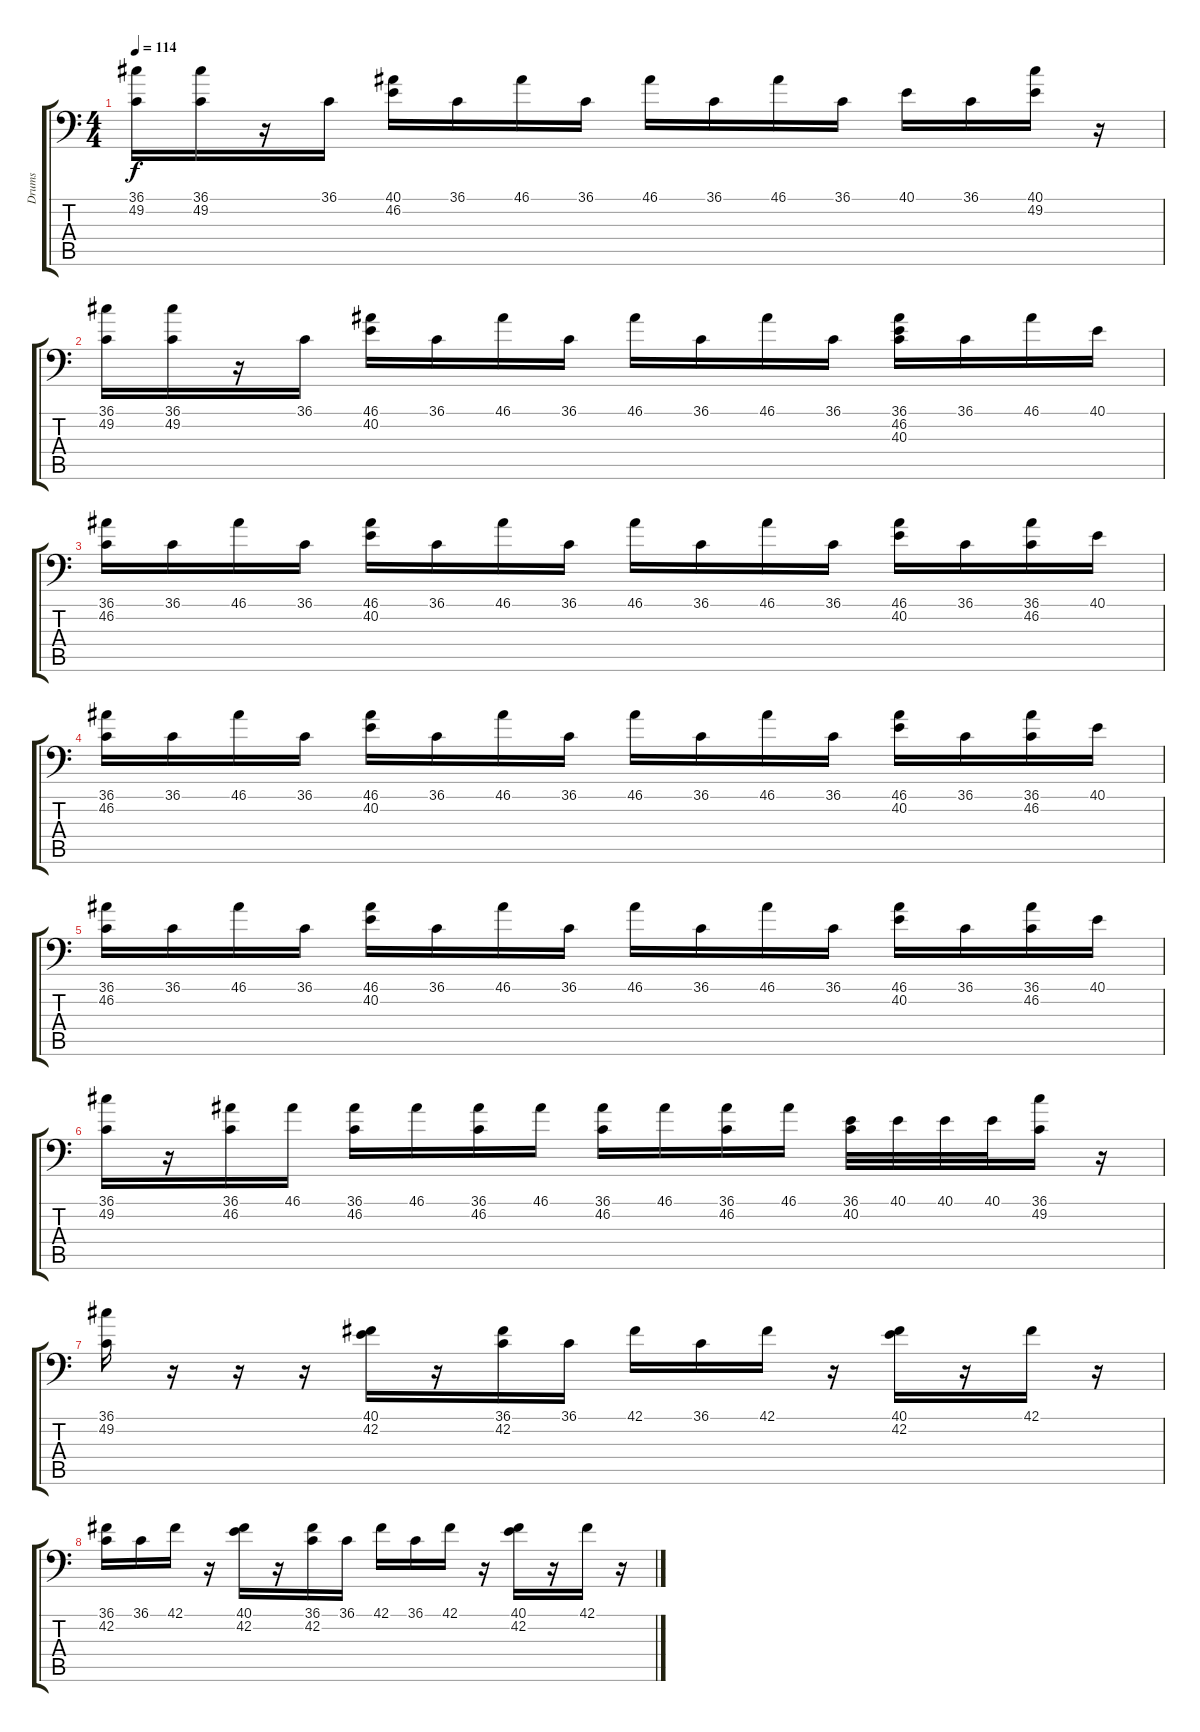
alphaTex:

\track ("Drums" "Drums") {instrument acousticgrandpiano}
\staff {score tabs}
\tuning (C-1 C-1 C-1 C-1 C-1 C-1) {hide}
\ts (4 4)
\tempo 114
\clef f4
\ks c
(36.1 49.2).16{dy f} (36.1 49.2).16 r.16 36.1.16 (40.1 46.2).16 36.1.16 46.1.16 36.1.16 46.1.16 36.1.16 46.1.16 36.1.16 40.1.16 36.1.16 (40.1 49.2).16 r.16 |
(36.1 49.2).16 (36.1 49.2).16 r.16 36.1.16 (46.1 40.2).16 36.1.16 46.1.16 36.1.16 46.1.16 36.1.16 46.1.16 36.1.16 (36.1 46.2 40.3).16 36.1.16 46.1.16 40.1.16 |
(36.1 46.2).16 36.1.16 46.1.16 36.1.16 (46.1 40.2).16 36.1.16 46.1.16 36.1.16 46.1.16 36.1.16 46.1.16 36.1.16 (46.1 40.2).16 36.1.16 (36.1 46.2).16 40.1.16 |
(36.1 46.2).16 36.1.16 46.1.16 36.1.16 (46.1 40.2).16 36.1.16 46.1.16 36.1.16 46.1.16 36.1.16 46.1.16 36.1.16 (46.1 40.2).16 36.1.16 (36.1 46.2).16 40.1.16 |
(36.1 46.2).16 36.1.16 46.1.16 36.1.16 (46.1 40.2).16 36.1.16 46.1.16 36.1.16 46.1.16 36.1.16 46.1.16 36.1.16 (46.1 40.2).16 36.1.16 (36.1 46.2).16 40.1.16 |
(36.1 49.2).16 r.16 (36.1 46.2).16 46.1.16 (36.1 46.2).16 46.1.16 (36.1 46.2).16 46.1.16 (36.1 46.2).16 46.1.16 (36.1 46.2).16 46.1.16 (36.1 40.2).32 40.1.32 40.1.32 40.1.32 (36.1 49.2).16 r.16 |
(36.1 49.2).16 r.16 r.16 r.16 (40.1 42.2).16 r.16 (36.1 42.2).16 36.1.16 42.1.16 36.1.16 42.1.16 r.16 (40.1 42.2).16 r.16 42.1.16 r.16 |
(36.1 42.2).16 36.1.16 42.1.16 r.16 (40.1 42.2).16 r.16 (36.1 42.2).16 36.1.16 42.1.16 36.1.16 42.1.16 r.16 (40.1 42.2).16 r.16 42.1.16 r.16
